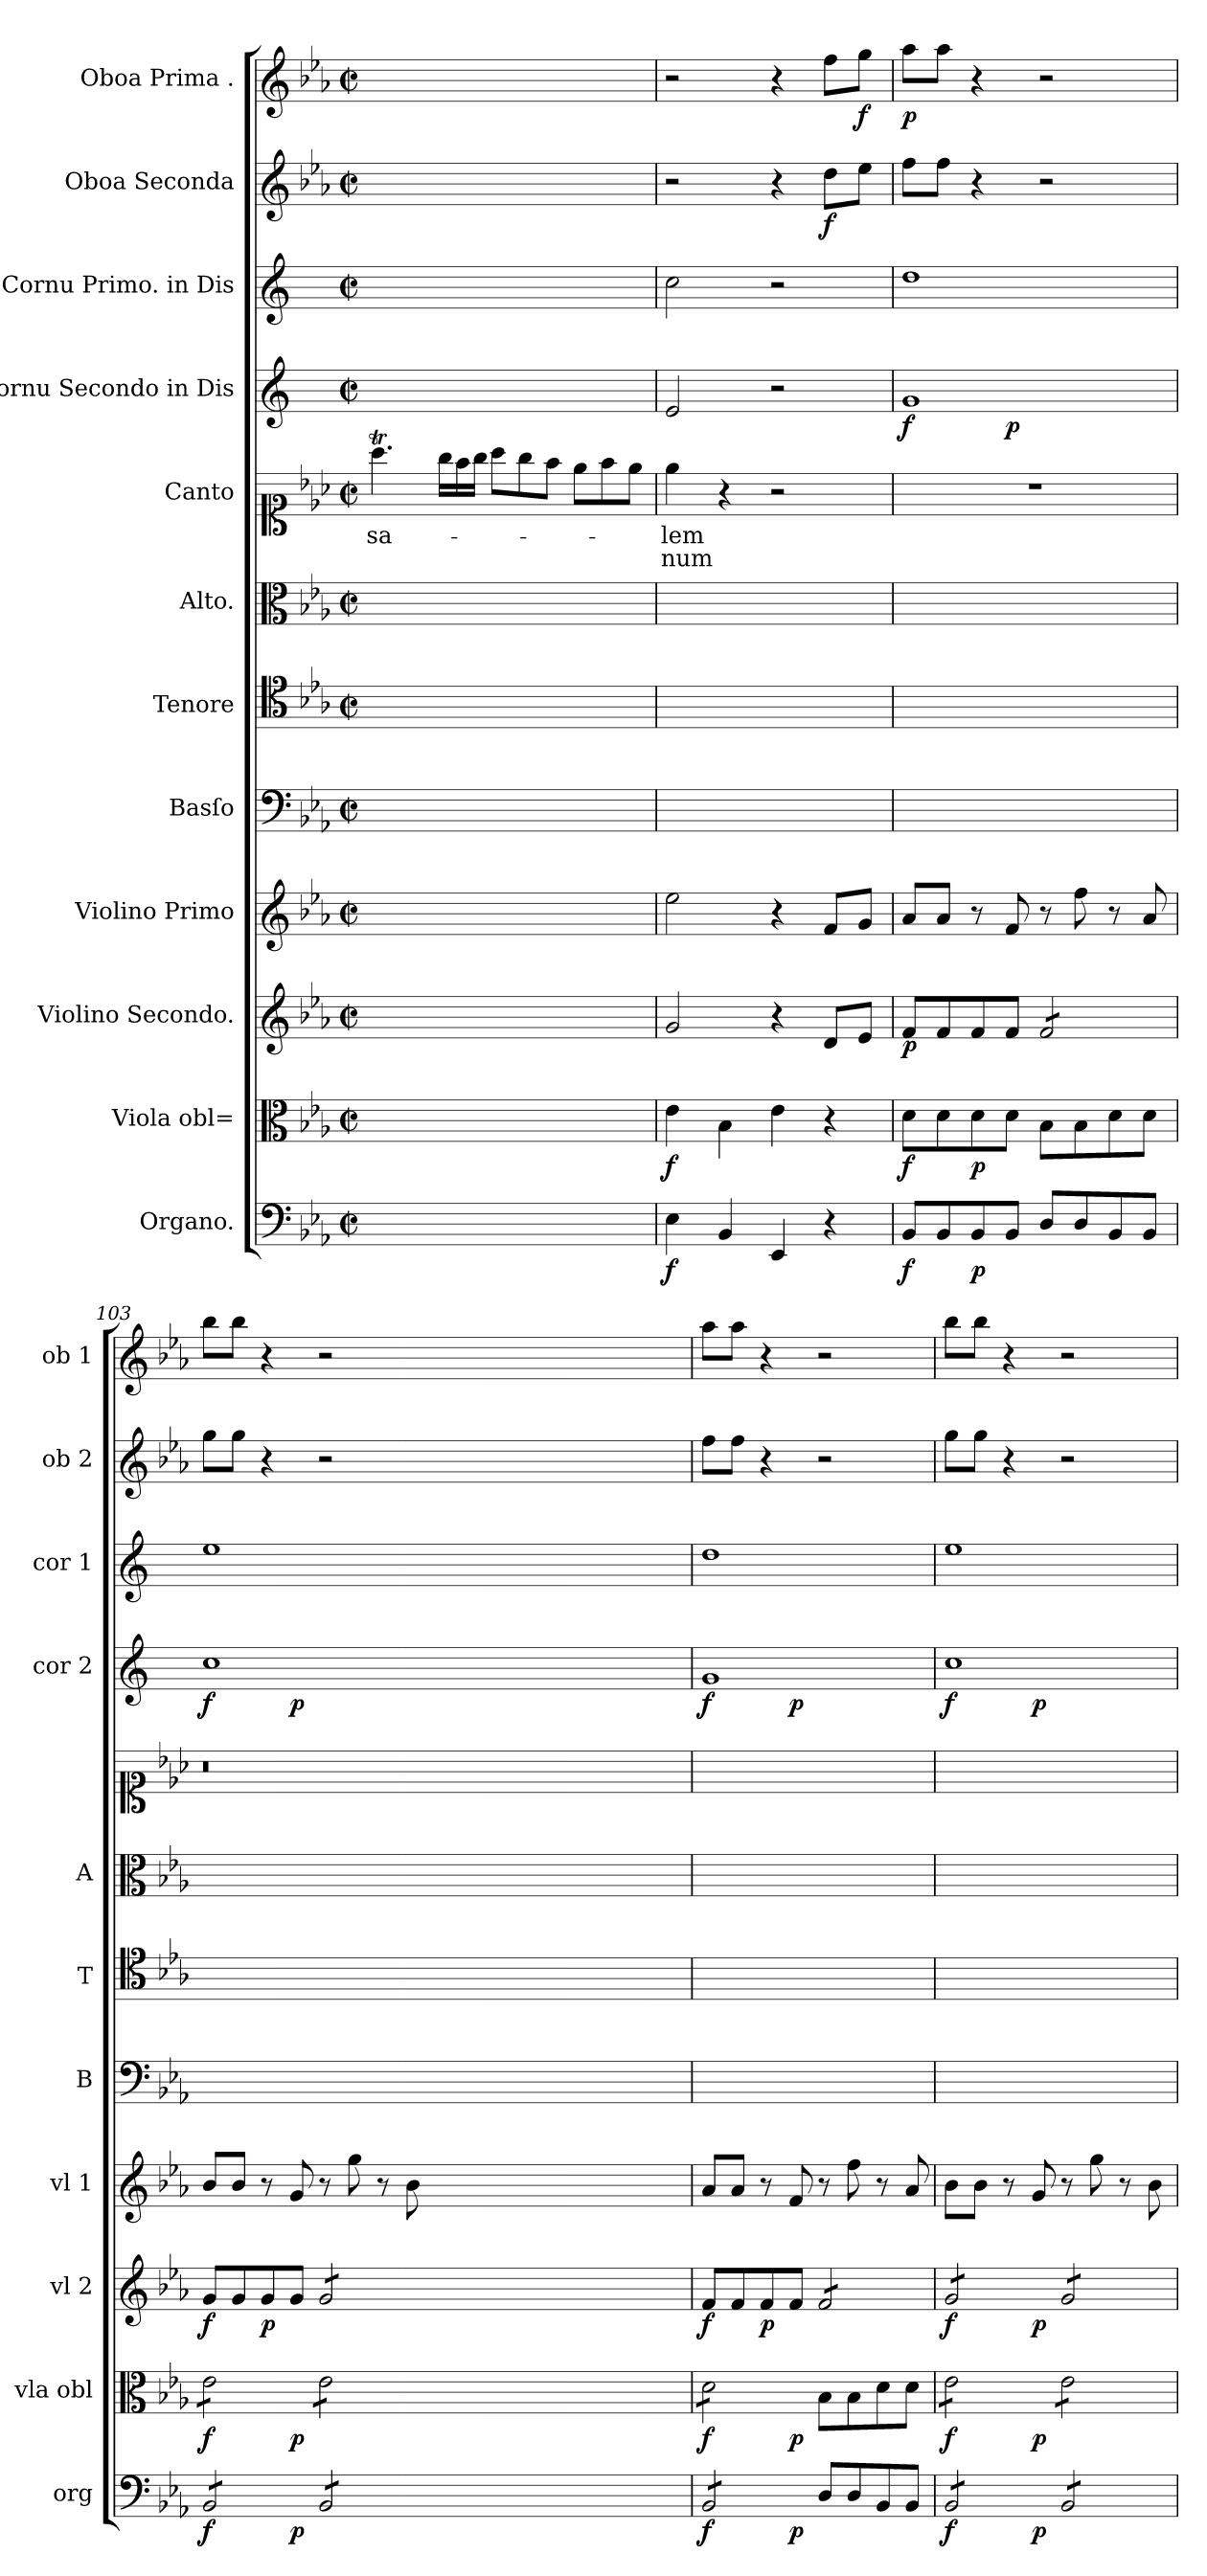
**kern	**dynam	**kern	**dynam	**kern	**dynam	**kern	**dynam	**kern	**kern	**kern	**kern	**text	**text	**kern	**dynam	**kern	**kern	**dynam	**kern	**dynam
*part12	*part12	*part11	*part11	*part10	*part10	*part9	*part9	*part8	*part7	*part6	*part5	*part5	*part5	*part4	*part4	*part3	*part2	*part2	*part1	*part1
*staff12	*staff12	*staff11	*staff11	*staff10	*staff10	*staff9	*staff9	*staff8	*staff7	*staff6	*staff5	*staff5	*staff5	*staff4	*staff4	*staff3	*staff2	*staff2	*staff1	*staff1
*I"Organo.	*	*I"Viola obl=	*	*I"Violino Secondo.	*	*I"Violino Primo	*	*I"Basſo	*I"Tenore	*I"Alto.	*I"Canto	*	*	*I"Cornu Secondo in Dis	*	*I"Cornu Primo. in Dis	*I"Oboa Seconda	*	*I"Oboa Prima .	*
*I'org	*	*I'vla obl	*	*I'vl 2	*	*I'vl 1	*	*I'B	*I'T	*I'A	*	*	*	*I'cor 2	*	*I'cor 1	*I'ob 2	*	*I'ob 1	*
*clefF4	*	*clefC3	*	*clefG2	*	*clefG2	*	*clefF4	*clefC4	*clefC3	*clefC1	*	*	*clefG2	*	*clefG2	*clefG2	*	*clefG2	*
*	*	*	*	*	*	*	*	*	*	*	*	*	*	*ITrd5c9	*	*ITrd5c9	*	*	*	*
*k[b-e-a-]	*	*k[b-e-a-]	*	*k[b-e-a-]	*	*k[b-e-a-]	*	*k[b-e-a-]	*k[b-e-a-]	*k[b-e-a-]	*k[b-e-a-]	*	*	*k[b-e-a-]	*	*k[b-e-a-]	*k[b-e-a-]	*	*k[b-e-a-]	*
*E-:	*	*E-:	*	*E-:	*	*E-:	*	*E-:	*E-:	*E-:	*E-:	*	*	*E-:	*	*E-:	*E-:	*	*E-:	*
*M2/2	*	*M2/2	*	*M2/2	*	*M2/2	*	*M2/2	*M2/2	*M2/2	*M2/2	*	*	*M2/2	*	*M2/2	*M2/2	*	*M2/2	*
*met(c|)	*	*met(c|)	*	*met(c|)	*	*met(c|)	*	*met(c|)	*met(c|)	*met(c|)	*met(c|)	*	*	*met(c|)	*	*met(c|)	*met(c|)	*	*met(c|)	*
=	=	=	=	=	=	=	=	=	=	=	=	=	=	=	=	=	=	=	=	=
1ryy	.	1ryy	.	1ryy	.	1ryy	.	1ryy	1ryy	1ryy	4.aa-T\	-sa-	.	1ryy	.	1ryy	1ryy	.	1ryy	.
*	*	*	*	*	*	*	*	*	*	*	*Xtuplet	*	*	*	*	*	*	*	*	*
.	.	.	.	.	.	.	.	.	.	.	24gg\LL	.	.	.	.	.	.	.	.	.
.	.	.	.	.	.	.	.	.	.	.	24ff\	.	.	.	.	.	.	.	.	.
.	.	.	.	.	.	.	.	.	.	.	24gg\JJ	.	.	.	.	.	.	.	.	.
.	.	.	.	.	.	.	.	.	.	.	12aa-\L	.	.	.	.	.	.	.	.	.
.	.	.	.	.	.	.	.	.	.	.	12gg\	.	.	.	.	.	.	.	.	.
.	.	.	.	.	.	.	.	.	.	.	12ff\J	.	.	.	.	.	.	.	.	.
.	.	.	.	.	.	.	.	.	.	.	12ee-\L	.	.	.	.	.	.	.	.	.
.	.	.	.	.	.	.	.	.	.	.	12ff\	.	.	.	.	.	.	.	.	.
.	.	.	.	.	.	.	.	.	.	.	12ee-\J	.	.	.	.	.	.	.	.	.
=	=	=	=	=	=	=	=	=	=	=	=	=	=	=	=	=	=	=	=	=
4E-\	f	4e-\	f	2g/	.	2ee-\	.	1ryy	1ryy	1ryy	4ee-\	-lem	-num	2G/	.	2e-\	2r	.	2r	.
4BB-/	.	4B-\	.	.	.	.	.	.	.	.	4r	.	.	.	.	.	.	.	.	.
4EE-/	.	4e-\	.	4r	for	4r	.	.	.	.	2r	.	.	2r	.	2r	4r	.	4r	.
!	!	!	!	!	!	!	!LO:DY:a	!	!	!	!	!	!	!	!	!	!	!	!	!
4r	.	4r	.	8d/L	.	8f/L	for	.	.	.	.	.	.	.	.	.	8dd\L	f	8ff\L	.
.	.	.	.	8e-/J	.	8g/J	.	.	.	.	.	.	.	.	.	.	8ee-\J	.	8gg\J	f
=102	=102	=102	=102	=102	=102	=102	=102	=102	=102	=102	=102	=102	=102	=102	=102	=102	=102	=102	=102	=102
*	*	*	*	*	*	*	*	*	*	*	*	*	*	*^	*	*	*	*	*	*
8BB-/L	f	8d\L	f	8f/L	p	8a-/L	.	1ryy	1ryy	1ryy	1r	.	.	1B-	4.ryy	f	1f	8ff\L	.	8aa-\L	p
8BB-/	.	8d\	.	8f/	.	8a-/J	.	.	.	.	.	.	.	.	.	.	.	8ff\J	.	8aa-\J	.
8BB-/	p	8d\	p	8f/	.	8r	.	.	.	.	.	.	.	.	.	.	.	4r	.	4r	.
!	!	!	!	!	!	!	!LO:DY:a	!	!	!	!	!	!	!	!	!	!	!	!	!	!
8BB-/J	.	8d\J	.	8f/J	.	8f/	p&colon;	.	.	.	.	.	.	.	2ryy	p	.	.	.	.	.
*	*	*	*	*tremolo	*	*	*	*	*	*	*	*	*	*	*	*	*	*	*	*	*
8D/L	.	8B-\L	.	8f/L	.	8r	.	.	.	.	.	.	.	.	.	.	.	2r	.	2r	.
8D/	.	8B-\	.	8f/	.	8ff\	.	.	.	.	.	.	.	.	.	.	.	.	.	.	.
8BB-/	.	8d\	.	8f/	.	8r	.	.	.	.	.	.	.	.	.	.	.	.	.	.	.
!	!	!	!	!	!	!	!LO:DY:a	!	!	!	!	!	!	!	!	!	!	!	!	!	!
8BB-/J	.	8d\J	.	8f/J	.	8a-/	f&colon;	.	.	.	.	.	.	.	8ryy	.	.	.	.	.	.
*	*	*	*	*Xtremolo	*	*	*	*	*	*	*	*	*	*	*	*	*	*	*	*	*
=103	=103	=103	=103	=103	=103	=103	=103	=103	=103	=103	=103	=103	=103	=103	=103	=103	=103	=103	=103	=103	=103
*^	*	*^	*	*	*	*	*	*	*	*	*	*	*	*	*	*	*	*	*	*	*
*tremolo	*	*	*	*	*	*	*	*	*	*	*	*	*	*	*	*	*	*	*	*	*	*	*
*	*	*	*tremolo	*	*	*	*	*	*	*	*	*	*	*	*	*	*	*	*	*	*	*	*
8BB-/L	4.ryy	f	8e-\L	4.ryy	f	8g/L	f	8b-/L	.	1ryy	1ryy	1ryy	0.r	.	.	1e-	4.ryy	f	1g	8gg\L	.	8bb-\L	.
8BB-/	.	.	8e-\	.	.	8g/	.	8b-/J	.	.	.	.	.	.	.	.	.	.	.	8gg\J	.	8bb-\J	.
8BB-/	.	.	8e-\	.	.	8g/	p	8r	.	.	.	.	.	.	.	.	.	.	.	4r	.	4r	.
!	!	!	!	!	!	!	!	!	!LO:DY:a	!	!	!	!	!	!	!	!	!	!	!	!	!	!
8BB-/J	1ryy	p	8e-\J	1ryy	p	8g/J	.	8g/	p&colon;	.	.	.	.	.	.	.	1ryy	p	.	.	.	.	.
*	*	*	*	*	*	*tremolo	*	*	*	*	*	*	*	*	*	*	*	*	*	*	*	*	*
8BB-/L	.	.	8e-\L	.	.	8g/L	.	8r	.	.	.	.	.	.	.	.	.	.	.	2r	.	2r	.
8BB-/	.	.	8e-\	.	.	8g/	.	8gg\	.	.	.	.	.	.	.	.	.	.	.	.	.	.	.
8BB-/	.	.	8e-\	.	.	8g/	.	8r	.	.	.	.	.	.	.	.	.	.	.	.	.	.	.
!	!	!	!	!	!	!	!	!	!LO:DY:a	!	!	!	!	!	!	!	!	!	!	!	!	!	!
8BB-/J	.	.	8e-\J	.	.	8g/J	.	8b-\	f&colon;	.	.	.	.	.	.	.	.	.	.	.	.	.	.
*	*	*	*	*	*	*Xtremolo	*	*	*	*	*	*	*	*	*	*	*	*	*	*	*	*	*
0ryy	.	.	0ryy	.	.	0ryy	.	0ryy	.	0ryy	0ryy	0ryy	.	.	.	0ryy	.	.	0ryy	0ryy	.	0ryy	.
.	1ryy	.	.	1ryy	.	.	.	.	.	.	.	.	.	.	.	.	1ryy	.	.	.	.	.	.
.	2ryy	.	.	2ryy	.	.	.	.	.	.	.	.	.	.	.	.	2ryy	.	.	.	.	.	.
.	8ryy	.	.	8ryy	.	.	.	.	.	.	.	.	.	.	.	.	8ryy	.	.	.	.	.	.
=104	=104	=104	=104	=104	=104	=104	=104	=104	=104	=104	=104	=104	=104	=104	=104	=104	=104	=104	=104	=104	=104	=104	=104
8BB-/L	4.ryy	f	8d\L	4.ryy	f	8f/L	f	8a-/L	.	1ryy	1ryy	1ryy	1ryy	.	.	1B-	4.ryy	f	1f	8ff\L	.	8aa-\L	.
8BB-/	.	.	8d\	.	.	8f/	.	8a-/J	.	.	.	.	.	.	.	.	.	.	.	8ff\J	.	8aa-\J	.
8BB-/	.	.	8d\	.	.	8f/	p	8r	.	.	.	.	.	.	.	.	.	.	.	4r	.	4r	.
!	!	!	!	!	!	!	!	!	!LO:DY:a	!	!	!	!	!	!	!	!	!	!	!	!	!	!
8BB-/J	2ryy	p	8d\J	2ryy	p	8f/J	.	8f/	p&colon;	.	.	.	.	.	.	.	2ryy	p	.	.	.	.	.
*	*	*	*Xtremolo	*	*	*	*	*	*	*	*	*	*	*	*	*	*	*	*	*	*	*	*
*Xtremolo	*	*	*	*	*	*	*	*	*	*	*	*	*	*	*	*	*	*	*	*	*	*	*
*	*	*	*	*	*	*tremolo	*	*	*	*	*	*	*	*	*	*	*	*	*	*	*	*	*
8D/L	.	.	8B-\L	.	.	8f/L	.	8r	.	.	.	.	.	.	.	.	.	.	.	2r	.	2r	.
8D/	.	.	8B-\	.	.	8f/	.	8ff\	.	.	.	.	.	.	.	.	.	.	.	.	.	.	.
8BB-/	.	.	8d\	.	.	8f/	.	8r	.	.	.	.	.	.	.	.	.	.	.	.	.	.	.
8BB-/J	8ryy	.	8d\J	8ryy	.	8f/J	.	8a-/	.	.	.	.	.	.	.	.	8ryy	.	.	.	.	.	.
=105	=105	=105	=105	=105	=105	=105	=105	=105	=105	=105	=105	=105	=105	=105	=105	=105	=105	=105	=105	=105	=105	=105	=105
!	!	!	!	!	!	!	!	!	!LO:DY:a:rj	!	!	!	!	!	!	!	!	!	!	!	!	!	!
*	*	*	*	*	*	*^	*	*	*	*	*	*	*	*	*	*	*	*	*	*	*	*	*
*tremolo	*	*	*	*	*	*	*	*	*	*	*	*	*	*	*	*	*	*	*	*	*	*	*	*
*	*	*	*tremolo	*	*	*	*	*	*	*	*	*	*	*	*	*	*	*	*	*	*	*	*	*
8BB-/L	4.ryy	f	8e-\L	4.ryy	f	8g/L	4.ryy	f	8b-\L	f&colon;	1ryy	1ryy	1ryy	1ryy	.	.	1e-	4.ryy	f	1g	8gg\L	.	8bb-\L	.
8BB-/	.	.	8e-\	.	.	8g/	.	.	8b-\J	.	.	.	.	.	.	.	.	.	.	.	8gg\J	.	8bb-\J	.
8BB-/	.	.	8e-\	.	.	8g/	.	.	8r	.	.	.	.	.	.	.	.	.	.	.	4r	.	4r	.
!	!	!	!	!	!	!	!	!	!	!LO:DY:a	!	!	!	!	!	!	!	!	!	!	!	!	!	!
8BB-/J	2ryy	p	8e-\J	2ryy	p	8g/J	2ryy	p	8g/	p&colon;	.	.	.	.	.	.	.	2ryy	p	.	.	.	.	.
8BB-/L	.	.	8e-\L	.	.	8g/L	.	.	8r	.	.	.	.	.	.	.	.	.	.	.	2r	.	2r	.
8BB-/	.	.	8e-\	.	.	8g/	.	.	8gg\	.	.	.	.	.	.	.	.	.	.	.	.	.	.	.
8BB-/	.	.	8e-\	.	.	8g/	.	.	8r	.	.	.	.	.	.	.	.	.	.	.	.	.	.	.
!	!	!	!	!	!	!	!	!	!	!LO:DY:b	!	!	!	!	!	!	!	!	!	!	!	!	!	!
8BB-/J	8ryy	.	8e-\J	8ryy	.	8g/J	8ryy	.	8b-\	f&colon;	.	.	.	.	.	.	.	8ryy	.	.	.	.	.	.
*	*	*	*	*	*	*Xtremolo	*	*	*	*	*	*	*	*	*	*	*	*	*	*	*	*	*	*
*	*	*	*Xtremolo	*	*	*	*	*	*	*	*	*	*	*	*	*	*	*	*	*	*	*	*	*
*Xtremolo	*	*	*	*	*	*	*	*	*	*	*	*	*	*	*	*	*	*	*	*	*	*	*	*
*v	*v	*	*	*	*	*v	*v	*	*	*	*	*	*	*	*	*	*v	*v	*	*	*	*	*	*
*	*	*v	*v	*	*	*	*	*	*	*	*	*	*	*	*	*	*	*	*	*	*
=	=	=	=	=	=	=	=	=	=	=	=	=	=	=	=	=	=	=	=	=
*-	*-	*-	*-	*-	*-	*-	*-	*-	*-	*-	*-	*-	*-	*-	*-	*-	*-	*-	*-	*-
